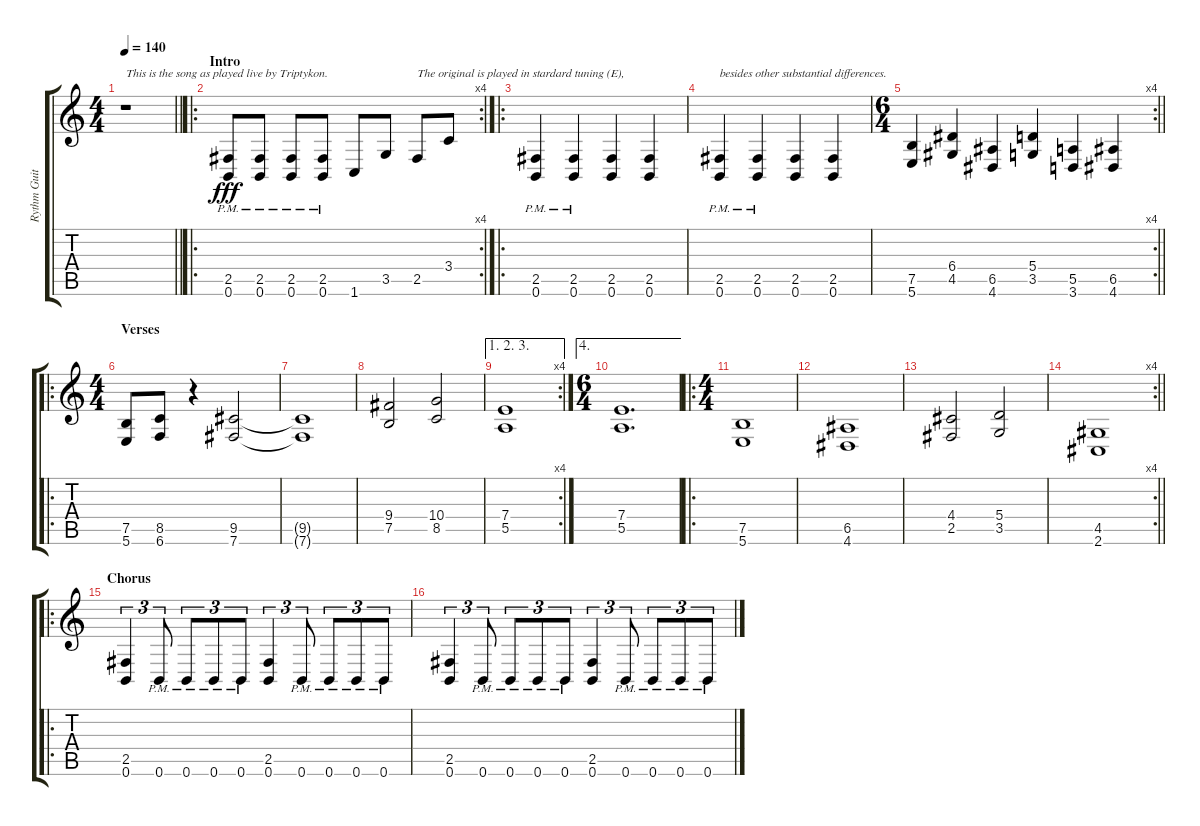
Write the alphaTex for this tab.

\track ("Rythm Guitar" "Rythm Guit") {instrument distortionguitar}
\staff {score tabs}
\tuning (B3 Gb3 D3 A2 E2 B1) {hide}
\ts (4 4)
\tempo 140
\clef g2
\barLineRight lightlight
\ks c
r.1{txt "This is the song as played live by Triptykon." dy fff instrument distortionguitar} |
\ro
\rc 4
\section ("" "Intro")
(2.5{pm} 0.6{pm}).8 (2.5{pm} 0.6{pm}).8 (2.5{pm} 0.6{pm}).8 (2.5{pm} 0.6{pm}).8 1.6.8 3.5.8 2.5.8{txt "The original is played in stardard tuning (E),"} 3.4.8 |
\ro
(2.5{pm} 0.6{pm}).4 (2.5{pm} 0.6{pm}).4 (2.5 0.6).4 (2.5 0.6).4 |
(2.5{pm} 0.6{pm}).4{txt "besides other substantial differences."} (2.5{pm} 0.6{pm}).4 (2.5 0.6).4 (2.5 0.6).4 |
\rc 4
\ts (6 4)
\barLineRight lightlight
(7.5 5.6).4 (6.4 4.5).4 (6.5 4.6).4 (5.4 3.5).4 (5.5 3.6).4 (6.5 4.6).4 |
\ro
\ts (4 4)
\section ("" "Verses")
(7.5 5.6).8 (8.5 6.6).8 r.4 (9.5 7.6).2 |
(9.5{t} 7.6{t}).1 |
(9.4 7.5).2 (10.4 8.5).2 |
\ae (1 2 3)
\rc 4
(7.4 5.5).1 |
\ae 4
\ts (6 4)
(7.4 5.5).1{d} |
\ro
\ts (4 4)
(7.5 5.6).1 |
(6.5 4.6).1 |
(4.4 2.5).2 (5.4 3.5).2 |
\rc 4
\barLineRight lightlight
(4.5 2.6).1 |
\ro
\section ("" "Chorus")
(2.5 0.6).4{tu (3 2)} 0.6{pm}.8{tu (3 2)} 0.6{pm}.8{tu (3 2)} 0.6{pm}.8{tu (3 2)} 0.6{pm}.8{tu (3 2)} (2.5 0.6).4{tu (3 2)} 0.6{pm}.8{tu (3 2)} 0.6{pm}.8{tu (3 2)} 0.6{pm}.8{tu (3 2)} 0.6{pm}.8{tu (3 2)} |
(2.5 0.6).4{tu (3 2)} 0.6{pm}.8{tu (3 2)} 0.6{pm}.8{tu (3 2)} 0.6{pm}.8{tu (3 2)} 0.6{pm}.8{tu (3 2)} (2.5 0.6).4{tu (3 2)} 0.6{pm}.8{tu (3 2)} 0.6{pm}.8{tu (3 2)} 0.6{pm}.8{tu (3 2)} 0.6{pm}.8{tu (3 2)}
